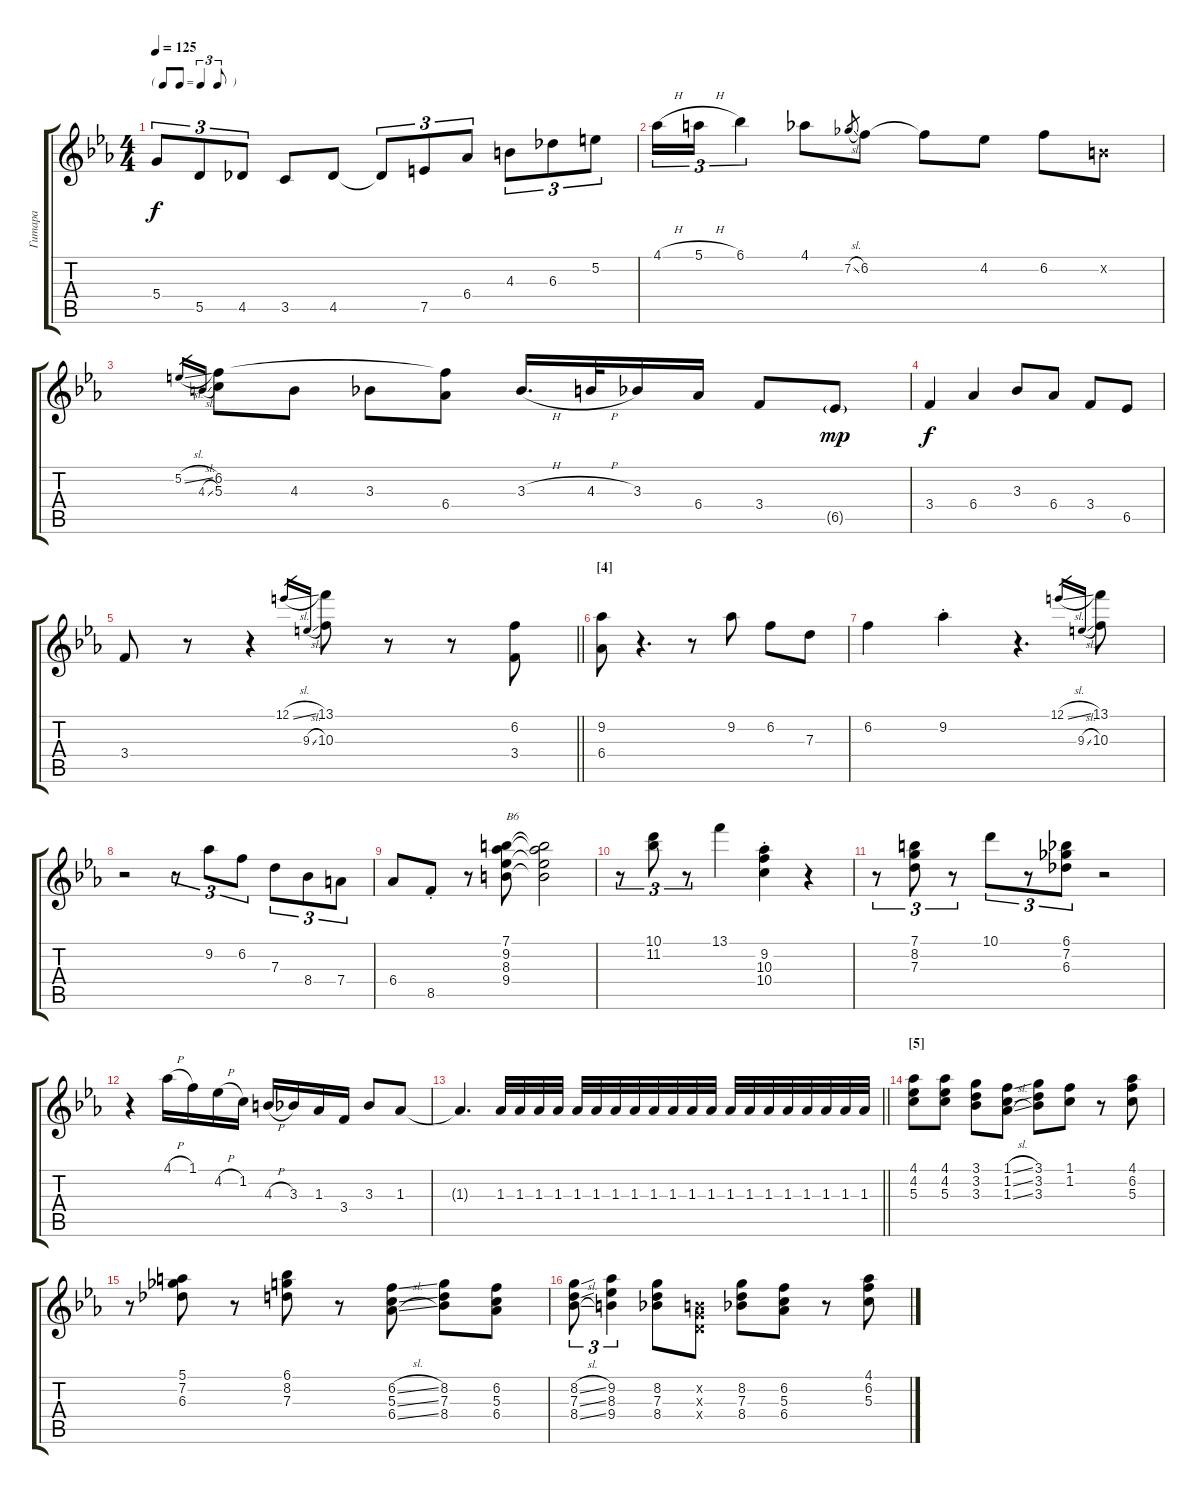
\track ("Гитара" "Гитара") {instrument electricguitarjazz}
\staff {score tabs}
\tuning (E4 B3 G3 D3 A2 E2) {hide}
\ts (4 4)
\tf triplet8th
\tempo 125
\clef g2
\ks eb
5.4{t}.8{tu (3 2) dy f} 5.5.8{tu (3 2)} 4.5.8{tu (3 2)} 3.5.8 4.5.8 4.5{t}.8{tu (3 2)} 7.5.8{tu (3 2)} 6.4.8{tu (3 2)} 4.3.8{tu (3 2)} 6.3.8{tu (3 2)} 5.2.8{tu (3 2)} |
4.1{h}.16{tu (3 2)} 5.1{h}.16{tu (3 2)} 6.1.4{tu (3 2)} 4.1.8 7.2{sl}.8{gr} 6.2.8 6.2{t}.8 4.2.8 6.2.8 0.2{x}.8 |
5.2{sl}.16{gr} 4.3{sl}.16{gr} (6.2 5.3).8 4.3.8 3.3.8 (6.2{t} 6.4).8 3.3{h}.16{d} 4.3{h}.32 3.3.16 6.4.16 3.4.8 6.5{g}.8{dy mp} |
3.4.4{dy f} 6.4.4 3.3.8 6.4.8 3.4.8 6.5.8 |
\barLineRight lightlight
3.4.8 r.8 r.4 12.1{sl}.16{gr} 9.3{sl}.16{gr} (13.1 10.3).8 r.8 r.8 (6.2 3.4).8 |
\section ("" "[4]")
(9.2 6.4).8 r.4{d} r.8 9.2.8 6.2.8 7.3.8 |
6.2.4 9.2{st}.4 r.4{d} 12.1{sl}.16{gr} 9.3{sl}.16{gr} (13.1 10.3).8 |
r.2 r.8{tu (3 2)} 9.2.8{tu (3 2)} 6.2.8{tu (3 2)} 7.3.8{tu (3 2)} 8.4.8{tu (3 2)} 7.4.8{tu (3 2)} |
6.4.8 8.5{st}.8 r.8 (7.1 9.2 8.3 9.4).8{txt "B6"} (7.1{t} 9.2{t} 8.3{t} 9.4{t}).2 |
r.8{tu (3 2)} (10.1 11.2).8{tu (3 2)} r.8{tu (3 2)} 13.1.4 (9.2{st} 10.3{st} 10.4{st}).4 r.4 |
r.8{tu (3 2)} (7.1 8.2 7.3).8{tu (3 2)} r.8{tu (3 2)} 10.1.8{tu (3 2)} r.8{tu (3 2)} (6.1 7.2 6.3).8{tu (3 2)} r.2 |
r.4 4.1{h}.16 1.1.16 4.2{h}.16 1.2.16 4.3{h}.16 3.3.16 1.3.16 3.4.16 3.3.8 1.3.8 |
\barLineRight lightlight
1.3{t}.4{d} 1.3.32 1.3.32 1.3.32 1.3.32 1.3.32 1.3.32 1.3.32 1.3.32 1.3.32 1.3.32 1.3.32 1.3.32 1.3.32 1.3.32 1.3.32 1.3.32 1.3.32 1.3.32 1.3.32 1.3.32 |
\section ("" "[5]")
(4.1 4.2 5.3).8 (4.1 4.2 5.3).8 (3.1 3.2 3.3).8 (1.1{sl} 1.2{sl} 1.3{sl}).8 (3.1 3.2 3.3).8 (1.1 1.2).8 r.8 (4.1 6.2 5.3).8 |
r.8 (5.1 7.2 6.3).8 r.8 (6.1 8.2 7.3).8 r.8 (6.2{sl} 5.3{sl} 6.4{sl}).8 (8.2 7.3 8.4).8 (6.2 5.3 6.4).8 |
(8.2{sl} 7.3{sl} 8.4{sl}).8{tu (3 2)} (9.2 8.3 9.4).4{tu (3 2)} (8.2 7.3 8.4).8 (0.2{x} 0.3{x} 0.4{x}).8 (8.2 7.3 8.4).8 (6.2 5.3 6.4).8 r.8 (4.1 6.2 5.3).8
